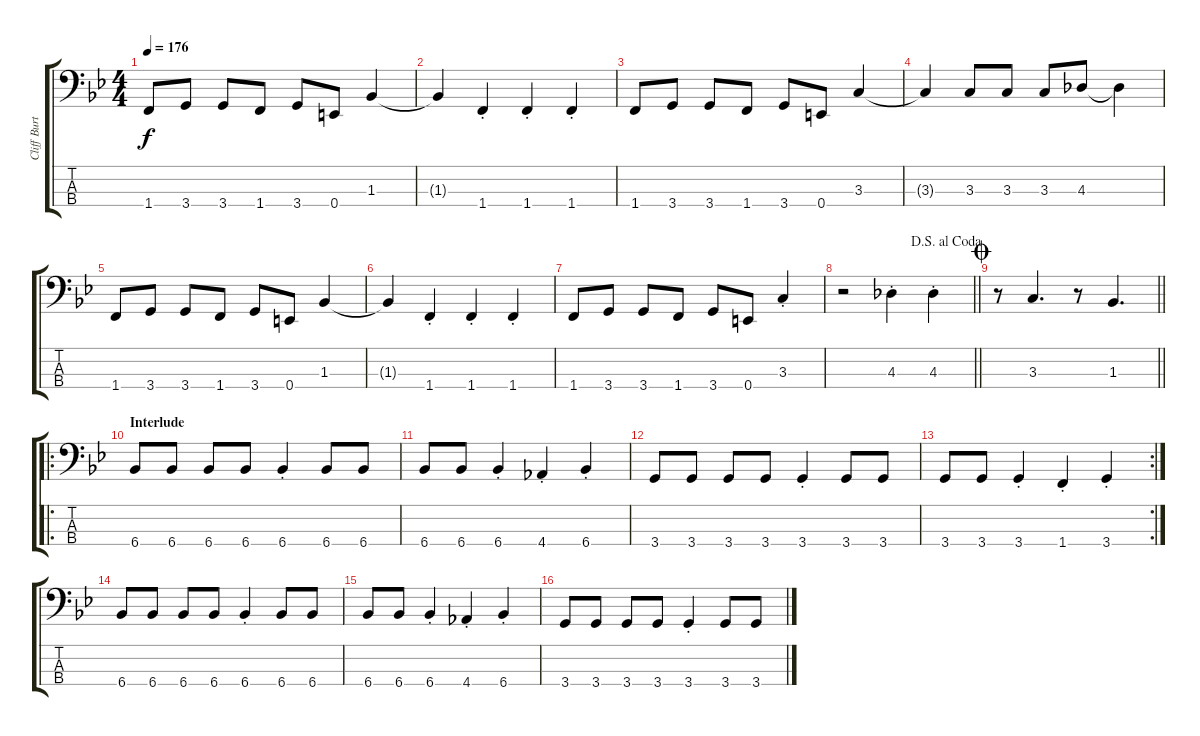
\track ("Cliff Burton" "Cliff Burt") {instrument electricbassfinger}
\staff {score tabs}
\tuning (G2 D2 A1 E1) {hide}
\ts (4 4)
\tempo 176
\clef f4
\ks bb
1.4.8{dy f} 3.4.8 3.4.8 1.4.8 3.4.8 0.4.8 1.3.4 |
1.3{t}.4 1.4{st}.4 1.4{st}.4 1.4{st}.4 |
1.4.8 3.4.8 3.4.8 1.4.8 3.4.8 0.4.8 3.3.4 |
3.3{t}.4 3.3.8 3.3.8 3.3.8 4.3.8 4.3{t}.4 |
1.4.8 3.4.8 3.4.8 1.4.8 3.4.8 0.4.8 1.3.4 |
1.3{t}.4 1.4{st}.4 1.4{st}.4 1.4{st}.4 |
1.4.8 3.4.8 3.4.8 1.4.8 3.4.8 0.4.8 3.3{st}.4 |
\jump dalsegnoalcoda
\barLineRight lightlight
r.2 4.3{st}.4 4.3{st}.4 |
\jump coda
\barLineRight lightlight
r.8 3.3.4{d} r.8 1.3.4{d} |
\ro
\section ("" "Interlude")
6.4.8 6.4.8 6.4.8 6.4.8 6.4{st}.4 6.4.8 6.4.8 |
6.4.8 6.4.8 6.4{st}.4 4.4{st}.4 6.4{st}.4 |
3.4.8 3.4.8 3.4.8 3.4.8 3.4{st}.4 3.4.8 3.4.8 |
\rc 2
3.4.8 3.4.8 3.4{st}.4 1.4{st}.4 3.4{st}.4 |
6.4.8 6.4.8 6.4.8 6.4.8 6.4{st}.4 6.4.8 6.4.8 |
6.4.8 6.4.8 6.4{st}.4 4.4{st}.4 6.4{st}.4 |
3.4.8 3.4.8 3.4.8 3.4.8 3.4{st}.4 3.4.8 3.4.8
